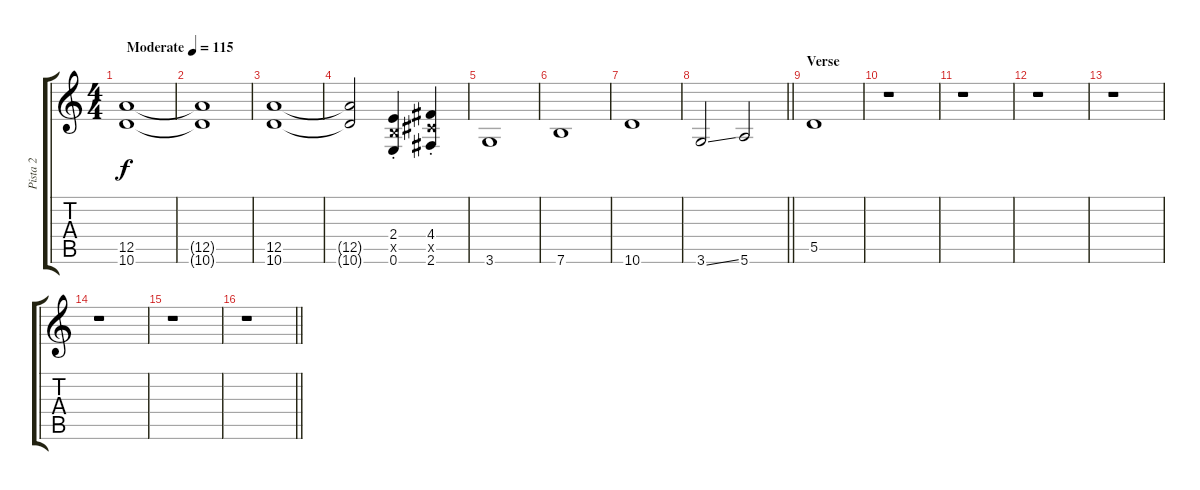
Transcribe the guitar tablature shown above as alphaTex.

\track ("Pista 2" "Pista 2") {instrument distortionguitar}
\staff {score tabs}
\tuning (E4 B3 G3 D3 A2 E2) {hide}
\ts (4 4)
\tempo (115 "Moderate")
\clef g2
\ks c
(12.5 10.6).1{dy f instrument distortionguitar} |
(12.5{t} 10.6{t}).1 |
(12.5 10.6).1 |
(12.5{t} 10.6{t}).2 (2.4{st} 2.5{x} 0.6{st}).4 (4.4{st} 4.5{x} 2.6{st}).4 |
3.6.1 |
7.6.1 |
10.6.1 |
\barLineRight lightlight
3.6{ss}.2 5.6.2 |
\section ("" "Verse")
5.5.1 |
r.1 |
r.1 |
r.1 |
r.1 |
r.1 |
r.1 |
\barLineRight lightlight
r.1
